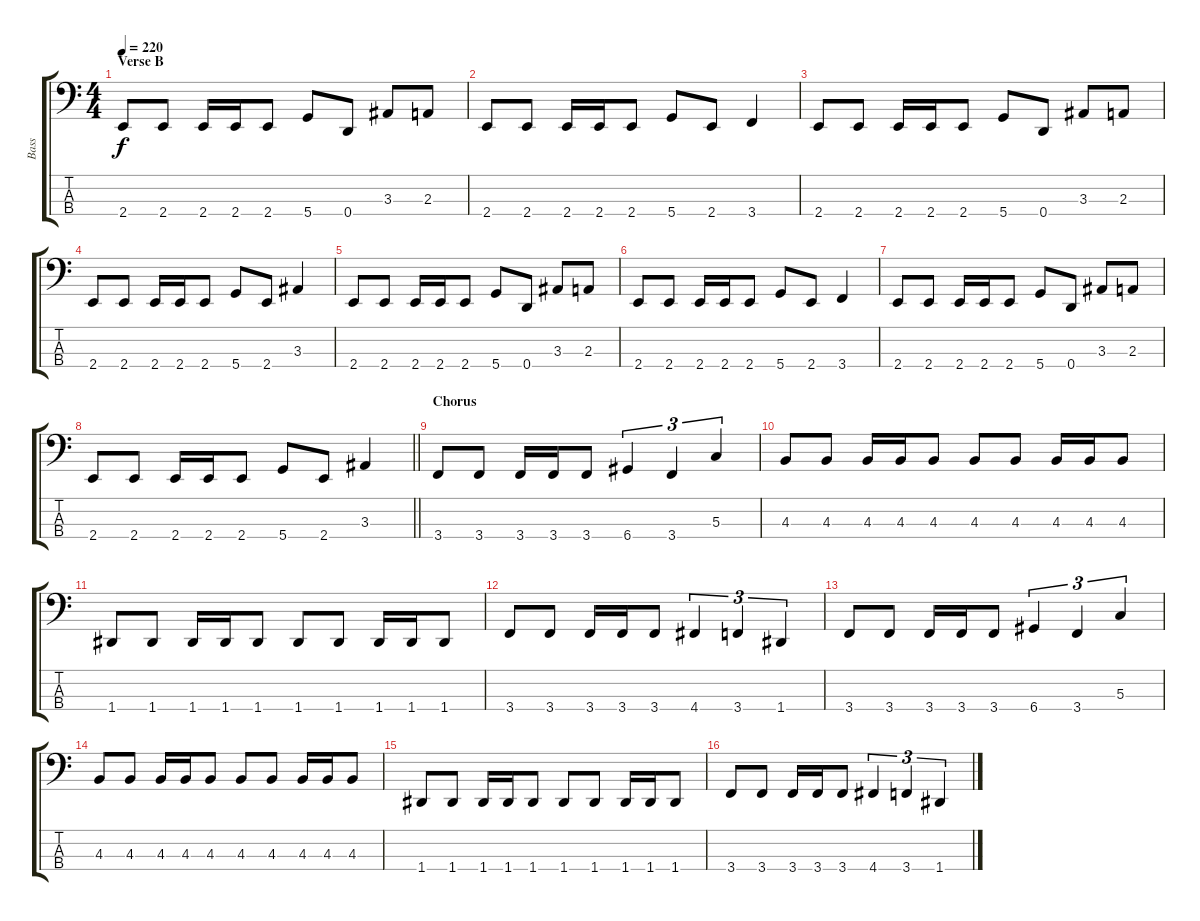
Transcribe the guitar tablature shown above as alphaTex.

\track ("Bass" "Bass") {instrument electricbassfinger}
\staff {score tabs}
\tuning (F2 C2 G1 D1) {hide}
\ts (4 4)
\section ("" "Verse B")
\tempo 220
\clef f4
\ks c
2.4.8{dy f} 2.4.8 2.4.16 2.4.16 2.4.8 5.4.8 0.4.8 3.3.8 2.3.8 |
2.4.8 2.4.8 2.4.16 2.4.16 2.4.8 5.4.8 2.4.8 3.4.4 |
2.4.8 2.4.8 2.4.16 2.4.16 2.4.8 5.4.8 0.4.8 3.3.8 2.3.8 |
2.4.8 2.4.8 2.4.16 2.4.16 2.4.8 5.4.8 2.4.8 3.3.4 |
2.4.8 2.4.8 2.4.16 2.4.16 2.4.8 5.4.8 0.4.8 3.3.8 2.3.8 |
2.4.8 2.4.8 2.4.16 2.4.16 2.4.8 5.4.8 2.4.8 3.4.4 |
2.4.8 2.4.8 2.4.16 2.4.16 2.4.8 5.4.8 0.4.8 3.3.8 2.3.8 |
\barLineRight lightlight
2.4.8 2.4.8 2.4.16 2.4.16 2.4.8 5.4.8 2.4.8 3.3.4 |
\section ("" "Chorus")
3.4.8 3.4.8 3.4.16 3.4.16 3.4.8 6.4.4{tu (3 2)} 3.4.4{tu (3 2)} 5.3.4{tu (3 2)} |
4.3.8 4.3.8 4.3.16 4.3.16 4.3.8 4.3.8 4.3.8 4.3.16 4.3.16 4.3.8 |
1.4.8 1.4.8 1.4.16 1.4.16 1.4.8 1.4.8 1.4.8 1.4.16 1.4.16 1.4.8 |
3.4.8 3.4.8 3.4.16 3.4.16 3.4.8 4.4.4{tu (3 2)} 3.4.4{tu (3 2)} 1.4.4{tu (3 2)} |
3.4.8 3.4.8 3.4.16 3.4.16 3.4.8 6.4.4{tu (3 2)} 3.4.4{tu (3 2)} 5.3.4{tu (3 2)} |
4.3.8 4.3.8 4.3.16 4.3.16 4.3.8 4.3.8 4.3.8 4.3.16 4.3.16 4.3.8 |
1.4.8 1.4.8 1.4.16 1.4.16 1.4.8 1.4.8 1.4.8 1.4.16 1.4.16 1.4.8 |
3.4.8 3.4.8 3.4.16 3.4.16 3.4.8 4.4.4{tu (3 2)} 3.4.4{tu (3 2)} 1.4.4{tu (3 2)}
